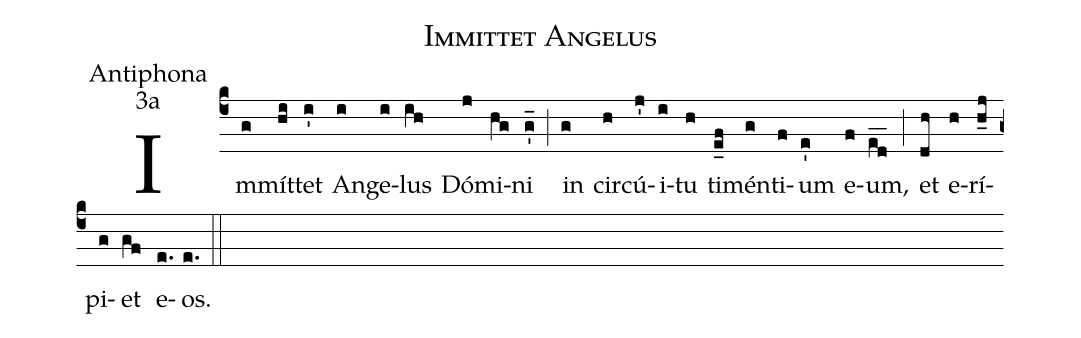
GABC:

name:Immittet Angelus;
office-part:Antiphona;
mode:3a;
%%
(c4) Im(g)mít(hi)tet(i') An(i)ge(i)lus(ih) Dó(j)mi(hg)ni(g'_) (;) in(g) cir(h)cú(j')i(i)tu(h) ti(e_f)mén(g)ti(f)um(e') e(f)um,(ed__) (;) et(dh) e(h)rí(h_j)pi(g)et(gf) e(e.)os.(e.) (::)
